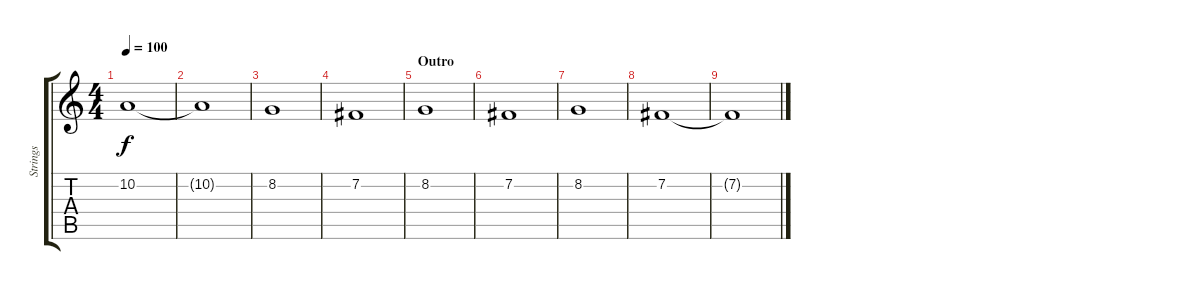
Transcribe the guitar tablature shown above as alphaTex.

\track ("Strings" "Strings") {instrument stringensemble1}
\staff {score tabs}
\tuning (E4 B3 G3 D3 A2 E2) {hide}
\ts (4 4)
\tempo 100
\clef g2
\ks c
10.2.1{dy f} |
10.2{t}.1 |
8.2.1 |
7.2.1 |
\section ("" "Outro")
8.2.1 |
7.2.1 |
8.2.1 |
7.2.1{volume 0} |
7.2{t}.1
